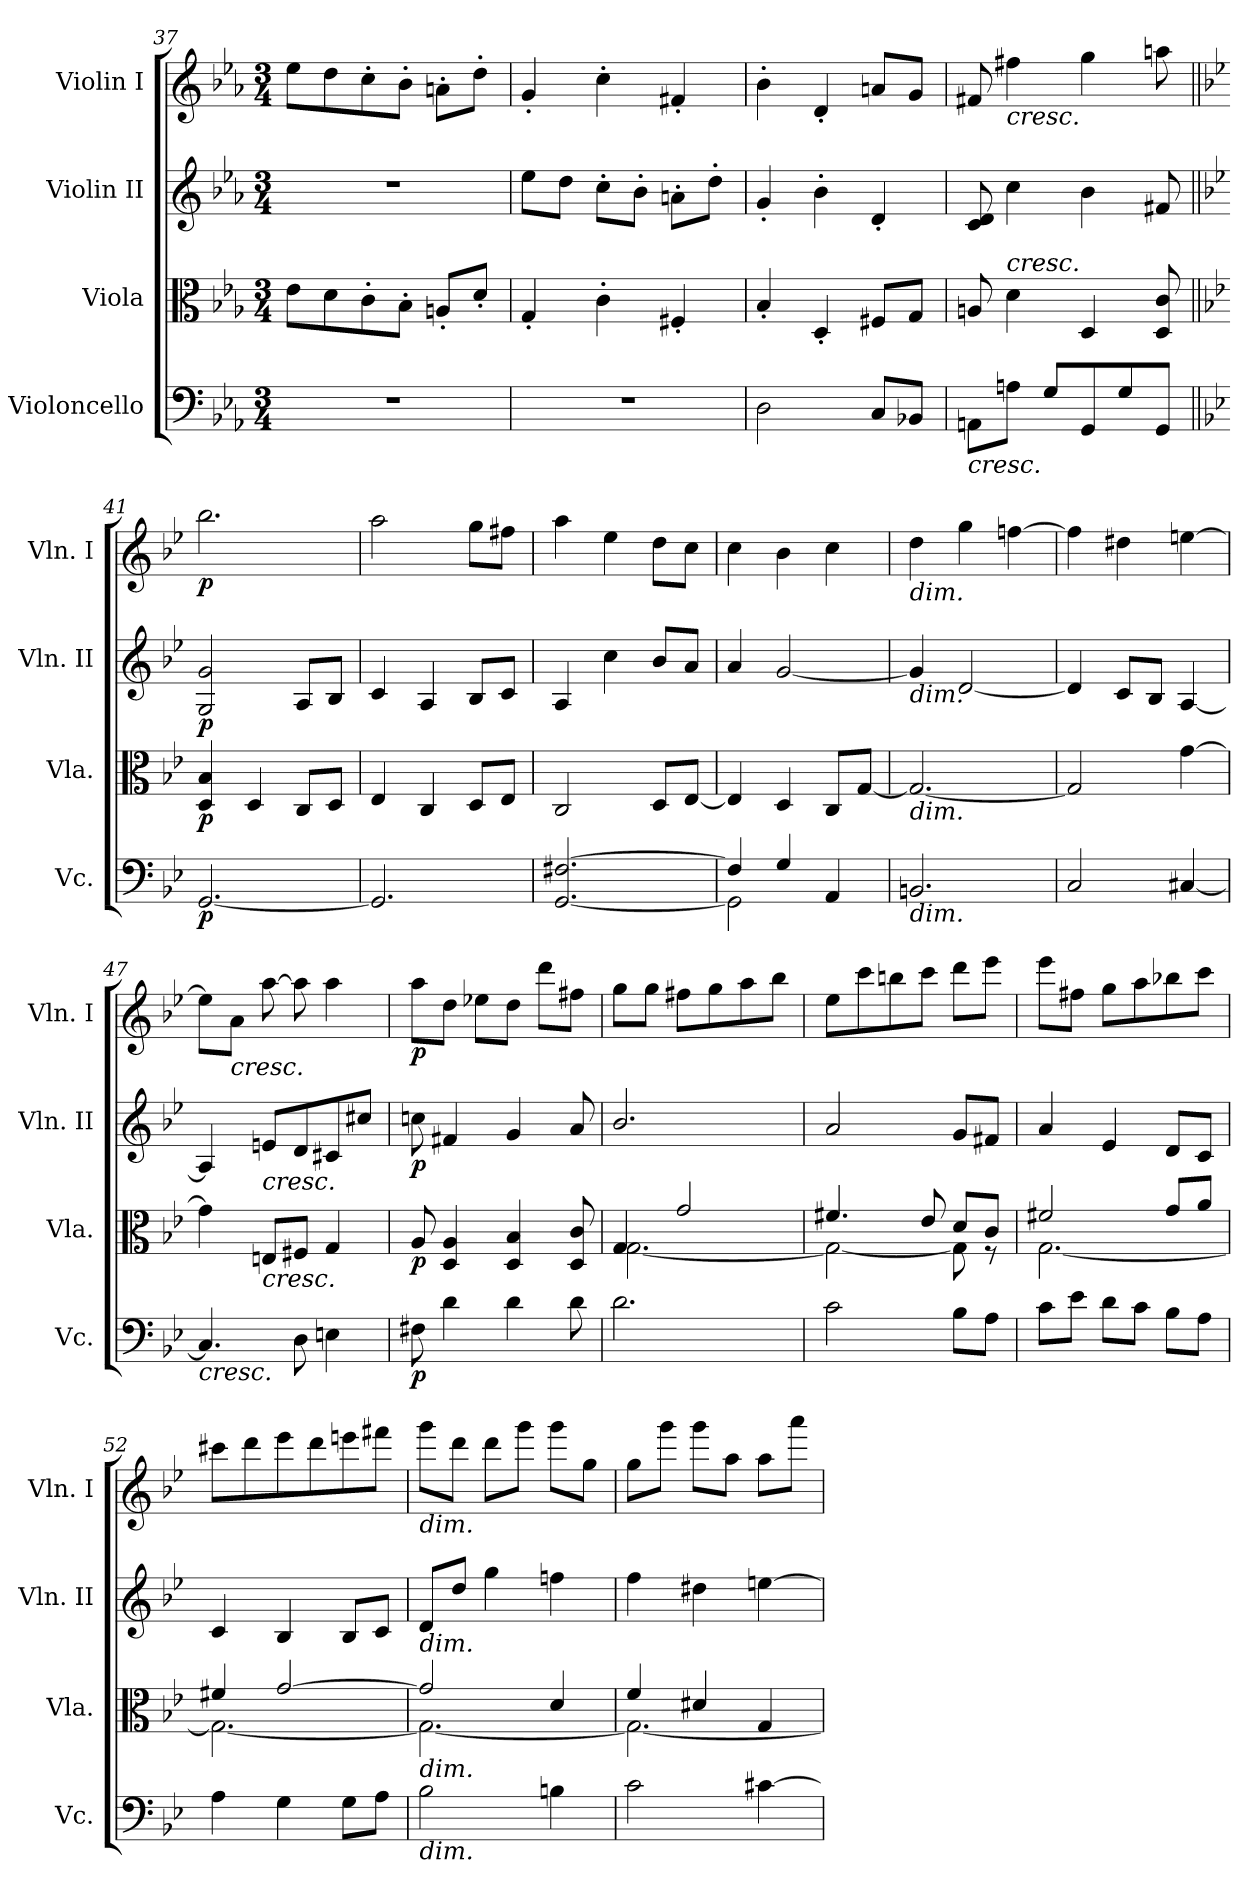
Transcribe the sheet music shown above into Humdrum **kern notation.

**kern	**dynam	**kern	**dynam	**kern	**dynam	**kern	**dynam
*part4	*part4	*part3	*part3	*part2	*part2	*part1	*part1
*staff4	*staff4	*staff3	*staff3	*staff2	*staff2	*staff1	*staff1
*I"Violoncello	*	*I"Viola	*	*I"Violin II	*	*I"Violin I	*
*I'Vc.	*	*I'Vla.	*	*I'Vln. II	*	*I'Vln. I	*
!!LO:PB:g=z
*clefF4	*	*clefC3	*	*clefG2	*	*clefG2	*
*k[b-e-a-]	*	*k[b-e-a-]	*	*k[b-e-a-]	*	*k[b-e-a-]	*
*E-:	*	*E-:	*	*E-:	*	*E-:	*
*M3/4	*	*M3/4	*	*M3/4	*	*M3/4	*
=37	=37	=37	=37	=37	=37	=37	=37
2.r	.	8e-\L	.	2.r	.	8ee-\L	.
.	.	8d\	.	.	.	8dd\	.
.	.	8c'\	.	.	.	8cc'\	.
.	.	8B-'\J	.	.	.	8b-'\J	.
.	.	8An'/L	.	.	.	8an'\L	.
.	.	8d'/J	.	.	.	8dd'\J	.
=38	=38	=38	=38	=38	=38	=38	=38
2.r	.	4G'/	.	8ee-\L	.	4g'/	.
.	.	.	.	8dd\J	.	.	.
.	.	4c'\	.	8cc'\L	.	4cc'\	.
.	.	.	.	8b-'\J	.	.	.
.	.	4F#X'/	.	8an'\L	.	4f#X'/	.
.	.	.	.	8dd'\J	.	.	.
=39	=39	=39	=39	=39	=39	=39	=39
2D\	.	4B-'/	.	4g'/	.	4b-'\	.
.	.	4D'/	.	4b-'\	.	4d'/	.
8C/L	.	8F#X/L	.	4d'/	.	8an/L	.
8BB-X/J	.	8G/J	.	.	.	8g/J	.
=40	=40	=40	=40	=40	=40	=40	=40
!LO:TX:b:i:t=cresc.	!	!	!	!	!	!	!
8AAn\L	.	8An/	.	8c/ 8d/	.	8f#X/	.
!	!	!	!	!	!	!LO:TX:b:i:t=cresc.	!
!	!	!LO:TX:a:i:t=cresc.	!	!	!	!	!
8An\J	.	4d\	.	4cc\	.	4ff#X\	.
8G/L	.	.	.	.	.	.	.
8GG/	.	4D/	.	4b-\	.	4gg\	.
8G/	.	.	.	.	.	.	.
8GG/J	.	8D/ 8c/	.	8f#X/	.	8aan\	.
=41||	=41||	=41||	=41||	=41||	=41||	=41||	=41||
*k[b-e-]	*	*k[b-e-]	*	*k[b-e-]	*	*k[b-e-]	*
*g:	*	*g:	*	*g:	*	*g:	*
!	!LO:DY:b	!	!LO:DY:b	!	!LO:DY:b	!	!LO:DY:b
[2.GG/	p	4D/ 4B-/	p	2G/ 2g/	p	2.bb-\	p
.	.	4D/	.	.	.	.	.
.	.	8C/L	.	8A/L	.	.	.
.	.	8D/J	.	8B-/J	.	.	.
=42	=42	=42	=42	=42	=42	=42	=42
2.GG/]	.	4E-/	.	4c/	.	2aa\	.
.	.	4C/	.	4A/	.	.	.
.	.	8D/L	.	8B-/L	.	8gg\L	.
.	.	8E-/J	.	8c/J	.	8ff#X\J	.
!!LO:LB:g=z
=43	=43	=43	=43	=43	=43	=43	=43
[2.GG/ [2.F#X/	.	2C/	.	4A/	.	4aa\	.
.	.	.	.	4cc\	.	4ee-\	.
.	.	8D/L	.	8b-/L	.	8dd\L	.
.	.	[8E-/J	.	8a/J	.	8cc\J	.
=44	=44	=44	=44	=44	=44	=44	=44
*^	*	*	*	*	*	*	*
4F#/]	2GG\]	.	4E-/]	.	4a/	.	4cc\	.
4G/	.	.	4D/	.	[2g/	.	4b-\	.
4AA/	4ryy	.	8C/L	.	.	.	4cc\	.
.	.	.	[8G/J	.	.	.	.	.
*v	*v	*	*	*	*	*	*	*
=45	=45	=45	=45	=45	=45	=45	=45
!	!	!	!	!	!	!LO:TX:b:i:t=dim.	!
!	!	!	!	!LO:TX:b:i:t=dim.	!	!	!
!	!	!LO:TX:b:i:t=dim.	!	!	!	!	!
!LO:TX:b:i:t=dim.	!	!	!	!	!	!	!
2.BBn/	.	2.G/_	.	4g/]	.	4dd\	.
.	.	.	.	[2d/	.	4gg\	.
.	.	.	.	.	.	[4ffn\	.
=46	=46	=46	=46	=46	=46	=46	=46
2C/	.	2G/]	.	4d/]	.	4ff\]	.
.	.	.	.	8c/L	.	4dd#X\	.
.	.	.	.	8B-/J	.	.	.
[4C#X/	.	[4g\	.	[4A/	.	[4een\	.
=47	=47	=47	=47	=47	=47	=47	=47
!LO:TX:b:i:t=cresc.	!	!	!	!	!	!	!
4.C#/]	.	4g\]	.	4A/]	.	8ee\L]	.
!	!	!	!	!	!	!LO:TX:b:i:t=cresc.	!
.	.	.	.	.	.	8a\J	.
!	!	!	!	!LO:TX:b:i:t=cresc.	!	!	!
!	!	!LO:TX:b:i:t=cresc.	!	!	!	!	!
.	.	8En/L	.	8en/L	.	[8aa\	.
8D\	.	8F#X/J	.	8d/	.	8aa\]	.
4En\	.	4G/	.	8c#X/	.	4aa\	.
.	.	.	.	8cc#X/J	.	.	.
=48	=48	=48	=48	=48	=48	=48	=48
!	!LO:DY:b	!	!LO:DY:b	!	!LO:DY:b	!	!LO:DY:b
8F#X\	p	8A/	p	8ccn\	p	8aa\L	p
4d\	.	4D/ 4A/	.	4f#X/	.	8dd\J	.
.	.	.	.	.	.	8ee-X\L	.
4d\	.	4D/ 4B-/	.	4g/	.	8dd\J	.
.	.	.	.	.	.	8ddd\L	.
8d\	.	8D/ 8c/	.	8a/	.	8ff#X\J	.
!!LO:PB:g=z
=49	=49	=49	=49	=49	=49	=49	=49
*	*	*^	*	*	*	*	*
2.d\	.	4G/	[2.G\	.	2.b-/	.	8gg\L	.
.	.	.	.	.	.	.	8gg\J	.
.	.	2g/	.	.	.	.	8ff#X\L	.
.	.	.	.	.	.	.	8gg\	.
.	.	.	.	.	.	.	8aa\	.
.	.	.	.	.	.	.	8bb-\J	.
=50	=50	=50	=50	=50	=50	=50	=50	=50
2c\	.	4.f#X/	2G\_	.	2a/	.	8ee-\L	.
.	.	.	.	.	.	.	8ccc\	.
.	.	.	.	.	.	.	8bbn\	.
.	.	8e-/	.	.	.	.	8ccc\J	.
8B-\L	.	8d/L	8G\]	.	8g/L	.	8ddd\L	.
8A\J	.	8c/J	8r	.	8f#X/J	.	8eee-\J	.
=51	=51	=51	=51	=51	=51	=51	=51	=51
8c\L	.	2f#X/	[2.G\	.	4a/	.	8eee-\L	.
8e-\J	.	.	.	.	.	.	8ff#X\J	.
8d\L	.	.	.	.	4e-/	.	8gg\L	.
8c\J	.	.	.	.	.	.	8aa\	.
8B-\L	.	8g/L	.	.	8d/L	.	8bb-X\	.
8A\J	.	8a/J	.	.	8c/J	.	8ccc\J	.
=52	=52	=52	=52	=52	=52	=52	=52	=52
4A\	.	4f#X/	2.G\_	.	4c/	.	8ccc#X\L	.
.	.	.	.	.	.	.	8ddd\	.
4G\	.	[2g/	.	.	4B-/	.	8eee-\	.
.	.	.	.	.	.	.	8ddd\	.
8G\L	.	.	.	.	8B-/L	.	8eeen\	.
8A\J	.	.	.	.	8c/J	.	8fff#X\J	.
=53	=53	=53	=53	=53	=53	=53	=53	=53
!	!	!	!	!	!	!	!LO:TX:b:i:t=dim.	!
!	!	!	!	!	!LO:TX:b:i:t=dim.	!	!	!
!	!	!LO:TX:b:i:t=dim.	!	!	!	!	!	!
!LO:TX:b:i:t=dim.	!	!	!	!	!	!	!	!
2B-\	.	2g/]	2.G\_	.	8d/L	.	8ggg\L	.
.	.	.	.	.	8dd/J	.	8ddd\J	.
.	.	.	.	.	4gg\	.	8ddd\L	.
.	.	.	.	.	.	.	8ggg\J	.
4Bn\	.	4d/	.	.	4ffn\	.	8ggg\L	.
.	.	.	.	.	.	.	8gg\J	.
!!LO:LB:g=z
=54	=54	=54	=54	=54	=54	=54	=54	=54
2c\	.	4f/	2.G\_	.	4ff\	.	8gg\L	.
.	.	.	.	.	.	.	8ggg\J	.
.	.	4d#X/	.	.	4dd#X\	.	8ggg\L	.
.	.	.	.	.	.	.	8aa\J	.
[4c#X\	.	4G/	.	.	[4een\	.	8aa\L	.
.	.	.	.	.	.	.	8aaa\J	.
*	*	*v	*v	*	*	*	*	*
=	=	=	=	=	=	=	=
*-	*-	*-	*-	*-	*-	*-	*-
